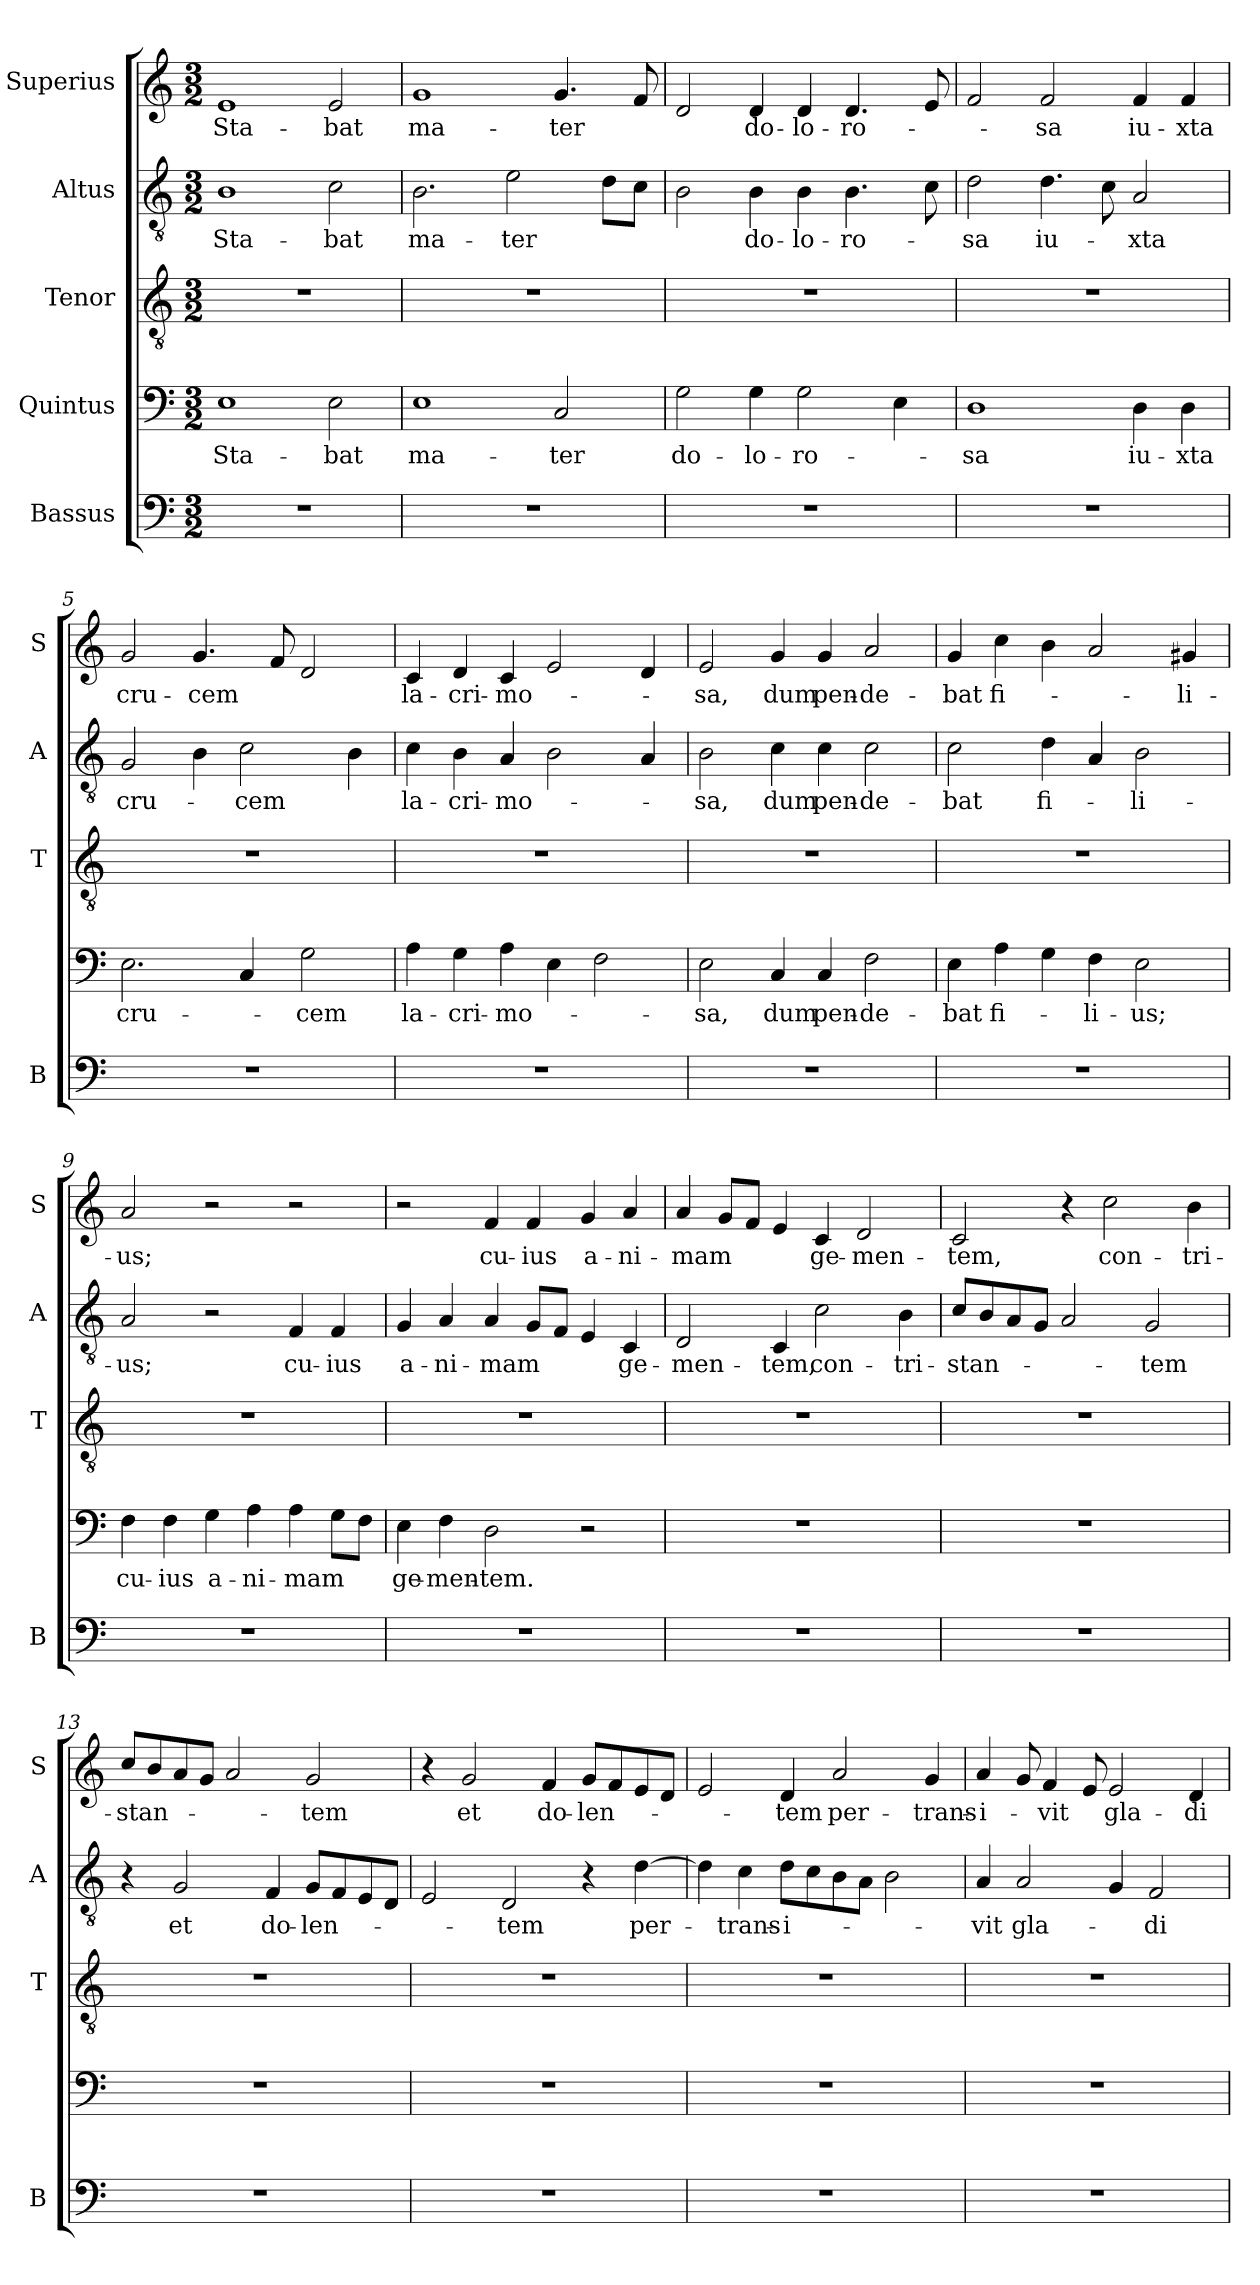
**kern	**kern	**text	**kern	**kern	**text	**kern	**text
*part5	*part4	*part4	*part3	*part2	*part2	*part1	*part1
*staff5	*staff4	*staff4	*staff3	*staff2	*staff2	*staff1	*staff1
*I"Bassus	*I"Quintus	*	*I"Tenor	*I"Altus	*	*I"Superius	*
*I'B	*	*	*I'T	*I'A	*	*I'S	*
*clefF4	*clefF4	*	*clefGv2	*clefGv2	*	*clefG2	*
*k[]	*k[]	*	*k[]	*k[]	*	*k[]	*
*M3/2	*M3/2	*	*M3/2	*M3/2	*	*M3/2	*
=1	=1	=1	=1	=1	=1	=1	=1
1.r	1E	Sta-	1.r	1B	Sta-	1e	Sta-
.	2E	-bat	.	2c	-bat	2e	-bat
=2	=2	=2	=2	=2	=2	=2	=2
1.r	1E	ma-	1.r	2.B	ma-	1g	ma-
.	.	.	.	2e	-ter	.	.
.	2C	-ter	.	.	.	4.g	-ter
.	.	.	.	8dL	.	.	.
.	.	.	.	8cJ	.	8f	.
=3	=3	=3	=3	=3	=3	=3	=3
1.r	2G	do-	1.r	2B	.	2d	.
.	4G	-lo-	.	4B	do-	4d	do-
.	2G	-ro-	.	4B	-lo-	4d	-lo-
.	.	.	.	4.B	-ro-	4.d	-ro-
.	4E	.	.	.	.	.	.
.	.	.	.	8c	.	8e	.
=4	=4	=4	=4	=4	=4	=4	=4
1.r	1D	-sa	1.r	2d	-sa	2f	.
.	.	.	.	4.d	iu-	2f	-sa
.	.	.	.	8c	.	.	.
.	4D	iu-	.	2A	-xta	4f	iu-
.	4D	-xta	.	.	.	4f	-xta
=5	=5	=5	=5	=5	=5	=5	=5
1.r	2.E	cru-	1.r	2G	cru-	2g	cru-
.	.	.	.	4B	.	4.g	-cem
.	4C	.	.	2c	-cem	.	.
.	.	.	.	.	.	8f	.
.	2G	-cem	.	.	.	2d	.
.	.	.	.	4B	.	.	.
=6	=6	=6	=6	=6	=6	=6	=6
1.r	4A	la-	1.r	4c	la-	4c	la-
.	4G	-cri-	.	4B	-cri-	4d	-cri-
.	4A	-mo-	.	4A	-mo-	4c	-mo-
.	4E	.	.	2B	.	2e	.
.	2F	.	.	.	.	.	.
.	.	.	.	4A	.	4d	.
=7	=7	=7	=7	=7	=7	=7	=7
1.r	2E	-sa,	1.r	2B	-sa,	2e	-sa,
.	4C	dum	.	4c	dum	4g	dum
.	4C	pen-	.	4c	pen-	4g	pen-
.	2F	-de-	.	2c	-de-	2a	-de-
=8	=8	=8	=8	=8	=8	=8	=8
1.r	4E	-bat	1.r	2c	-bat	4g	-bat
.	4A	fi-	.	.	.	4cc	fi-
.	4G	.	.	4d	fi-	4b	.
.	4F	-li-	.	4A	.	2a	.
.	2E	-us;	.	2B	-li-	.	.
.	.	.	.	.	.	4g#X	-li-
=9	=9	=9	=9	=9	=9	=9	=9
1.r	4F	cu-	1.r	2A	-us;	2a	-us;
.	4F	-ius	.	.	.	.	.
.	4G	a-	.	2r	.	2r	.
.	4A	-ni-	.	.	.	.	.
.	4A	-mam	.	4F	cu-	2r	.
.	8GL	.	.	4F	-ius	.	.
.	8FJ	.	.	.	.	.	.
=10	=10	=10	=10	=10	=10	=10	=10
1.r	4E	ge-	1.r	4G	a-	2r	.
.	4F	-men-	.	4A	-ni-	.	.
.	2D	-tem.	.	4A	-mam	4f	cu-
.	.	.	.	8GL	.	4f	-ius
.	.	.	.	8FJ	.	.	.
.	2r	.	.	4E	.	4g	a-
.	.	.	.	4C	ge-	4a	-ni-
=11	=11	=11	=11	=11	=11	=11	=11
1.r	1.r	.	1.r	2D	-men-	4a	-mam
.	.	.	.	.	.	8gL	.
.	.	.	.	.	.	8fJ	.
.	.	.	.	4C	-tem,	4e	.
.	.	.	.	2c	con-	4c	ge-
.	.	.	.	.	.	2d	-men-
.	.	.	.	4B	-tri-	.	.
=12	=12	=12	=12	=12	=12	=12	=12
1.r	1.r	.	1.r	8cL	-stan-	2c	-tem,
.	.	.	.	8B	.	.	.
.	.	.	.	8A	.	.	.
.	.	.	.	8GJ	.	.	.
.	.	.	.	2A	.	4r	.
.	.	.	.	.	.	2cc	con-
.	.	.	.	2G	-tem	.	.
.	.	.	.	.	.	4b	-tri-
=13	=13	=13	=13	=13	=13	=13	=13
1.r	1.r	.	1.r	4r	.	8ccL	-stan-
.	.	.	.	.	.	8b	.
.	.	.	.	2G	et	8a	.
.	.	.	.	.	.	8gJ	.
.	.	.	.	.	.	2a	.
.	.	.	.	4F	do-	.	.
.	.	.	.	8GL	-len-	2g	-tem
.	.	.	.	8F	.	.	.
.	.	.	.	8E	.	.	.
.	.	.	.	8DJ	.	.	.
=14	=14	=14	=14	=14	=14	=14	=14
1.r	1.r	.	1.r	2E	.	4r	.
.	.	.	.	.	.	2g	et
.	.	.	.	2D	-tem	.	.
.	.	.	.	.	.	4f	do-
.	.	.	.	4r	.	8gL	-len-
.	.	.	.	.	.	8f	.
.	.	.	.	[4d	per-	8e	.
.	.	.	.	.	.	8dJ	.
=15	=15	=15	=15	=15	=15	=15	=15
1.r	1.r	.	1.r	4d]	.	2e	.
.	.	.	.	4c	-trans-	.	.
.	.	.	.	8dL	-i-	4d	-tem
.	.	.	.	8c	.	.	.
.	.	.	.	8B	.	2a	per-
.	.	.	.	8AJ	.	.	.
.	.	.	.	2B	.	.	.
.	.	.	.	.	.	4g	-trans-
=16	=16	=16	=16	=16	=16	=16	=16
1.r	1.r	.	1.r	4A	-vit	4a	-i-
.	.	.	.	2A	gla-	8g	.
.	.	.	.	.	.	4f	-vit
.	.	.	.	.	.	8e	.
.	.	.	.	4G	.	2e	gla-
.	.	.	.	2F	-di-	.	.
.	.	.	.	.	.	4d	-di-
=	=	=	=	=	=	=	=
*-	*-	*-	*-	*-	*-	*-	*-
